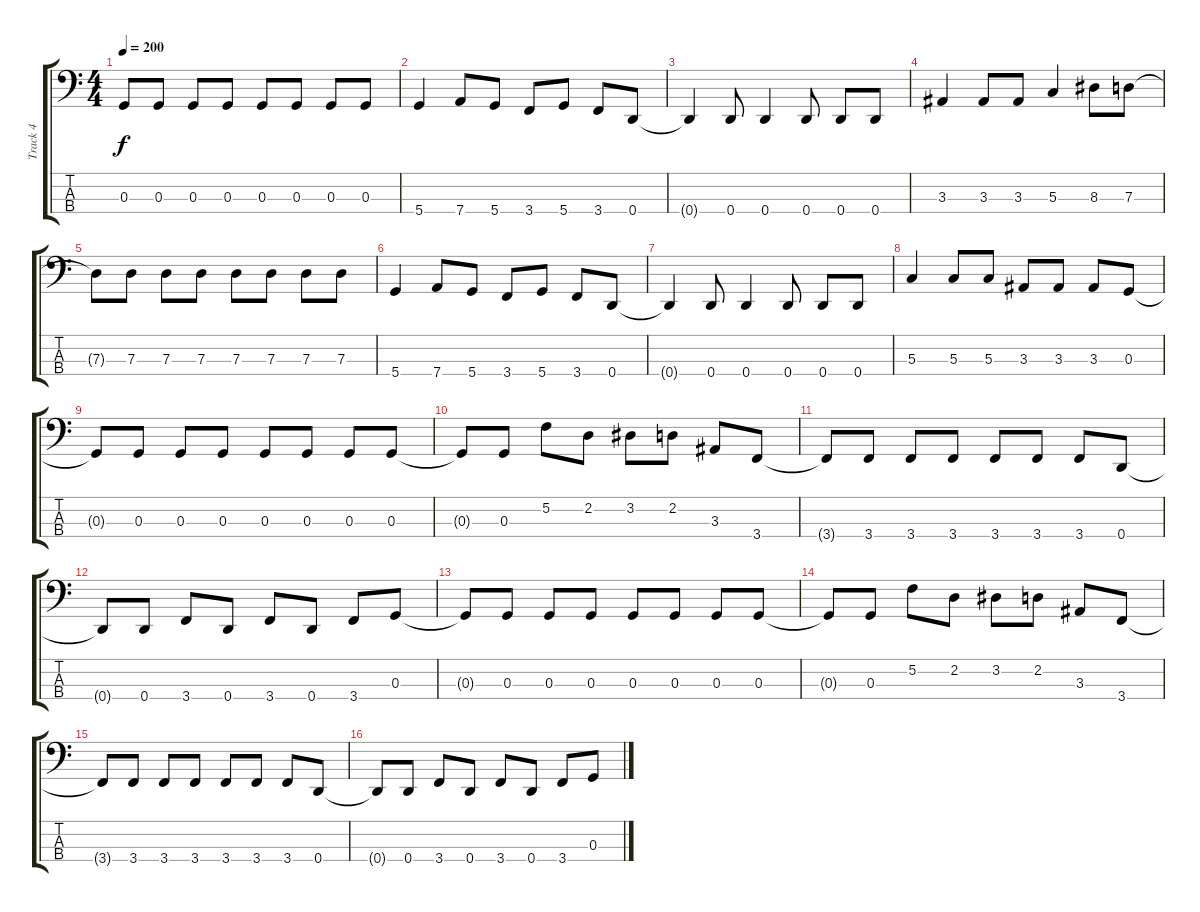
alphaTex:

\track ("Track 4" "Track 4") {instrument electricbassfinger}
\staff {score tabs}
\tuning (F2 C2 G1 D1) {hide}
\ts (4 4)
\tempo 200
\clef f4
\ks c
0.3{t}.8{dy f} 0.3.8 0.3.8 0.3.8 0.3.8 0.3.8 0.3.8 0.3.8 |
5.4.4 7.4.8 5.4.8 3.4.8 5.4.8 3.4.8 0.4.8 |
0.4{t}.4 0.4.8 0.4.4 0.4.8 0.4.8 0.4.8 |
3.3.4 3.3.8 3.3.8 5.3.4 8.3.8 7.3.8 |
7.3{t}.8 7.3.8 7.3.8 7.3.8 7.3.8 7.3.8 7.3.8 7.3.8 |
5.4.4 7.4.8 5.4.8 3.4.8 5.4.8 3.4.8 0.4.8 |
0.4{t}.4 0.4.8 0.4.4 0.4.8 0.4.8 0.4.8 |
5.3.4 5.3.8 5.3.8 3.3.8 3.3.8 3.3.8 0.3.8 |
0.3{t}.8 0.3.8 0.3.8 0.3.8 0.3.8 0.3.8 0.3.8 0.3.8 |
0.3{t}.8 0.3.8 5.2.8 2.2.8 3.2.8 2.2.8 3.3.8 3.4.8 |
3.4{t}.8 3.4.8 3.4.8 3.4.8 3.4.8 3.4.8 3.4.8 0.4.8 |
0.4{t}.8 0.4.8 3.4.8 0.4.8 3.4.8 0.4.8 3.4.8 0.3.8 |
0.3{t}.8 0.3.8 0.3.8 0.3.8 0.3.8 0.3.8 0.3.8 0.3.8 |
0.3{t}.8 0.3.8 5.2.8 2.2.8 3.2.8 2.2.8 3.3.8 3.4.8 |
3.4{t}.8 3.4.8 3.4.8 3.4.8 3.4.8 3.4.8 3.4.8 0.4.8 |
0.4{t}.8 0.4.8 3.4.8 0.4.8 3.4.8 0.4.8 3.4.8 0.3.8
